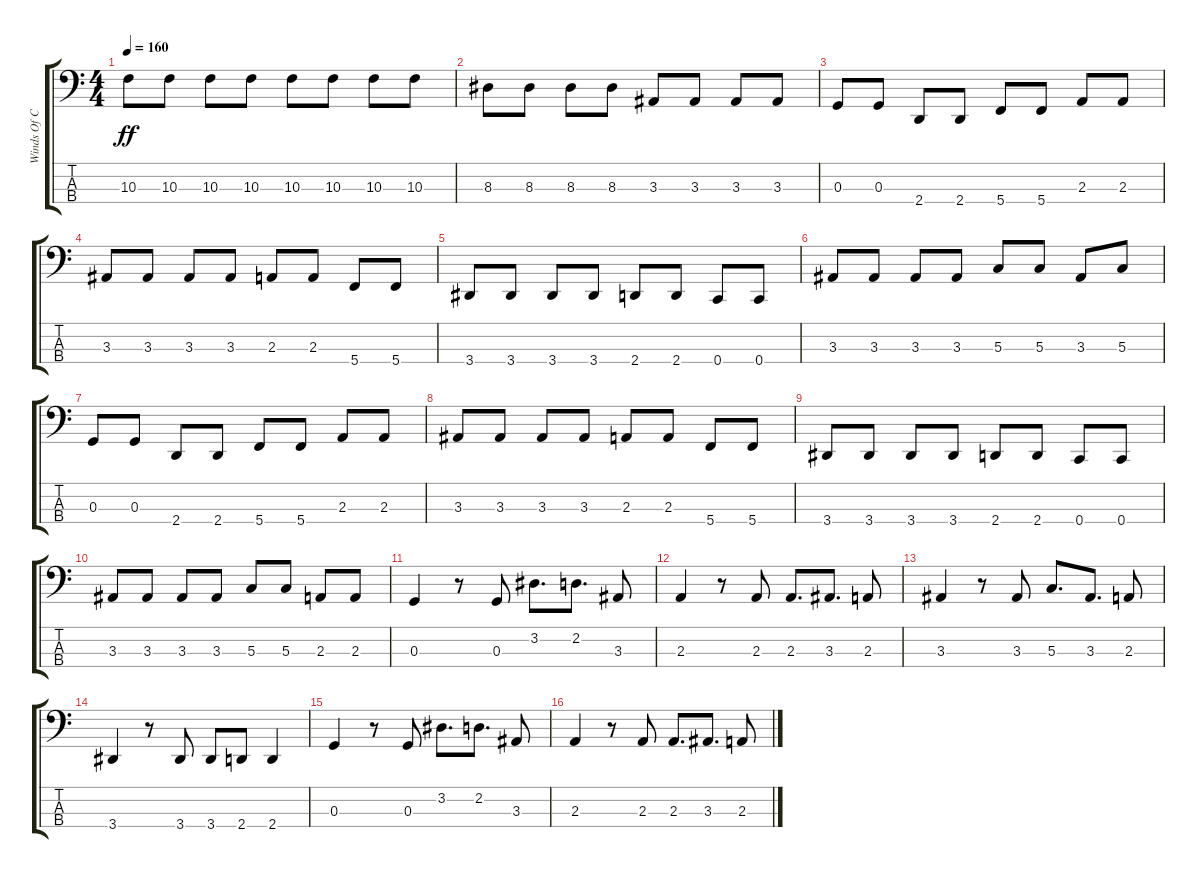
\track ("Winds Of Connor" "Winds Of C") {instrument electricbassfinger}
\staff {score tabs}
\tuning (F2 C2 G1 C1) {hide}
\ts (4 4)
\tempo 160
\clef f4
\ks c
10.3.8{dy ff} 10.3.8 10.3.8 10.3.8 10.3.8 10.3.8 10.3.8 10.3.8 |
8.3.8 8.3.8 8.3.8 8.3.8 3.3.8 3.3.8 3.3.8 3.3.8 |
0.3.8 0.3.8 2.4.8 2.4.8 5.4.8 5.4.8 2.3.8 2.3.8 |
3.3.8 3.3.8 3.3.8 3.3.8 2.3.8 2.3.8 5.4.8 5.4.8 |
3.4.8 3.4.8 3.4.8 3.4.8 2.4.8 2.4.8 0.4.8 0.4.8 |
3.3.8 3.3.8 3.3.8 3.3.8 5.3.8 5.3.8 3.3.8 5.3.8 |
0.3.8 0.3.8 2.4.8 2.4.8 5.4.8 5.4.8 2.3.8 2.3.8 |
3.3.8 3.3.8 3.3.8 3.3.8 2.3.8 2.3.8 5.4.8 5.4.8 |
3.4.8 3.4.8 3.4.8 3.4.8 2.4.8 2.4.8 0.4.8 0.4.8 |
3.3.8 3.3.8 3.3.8 3.3.8 5.3.8 5.3.8 2.3.8 2.3.8 |
0.3.4 r.8 0.3.8 3.2.8{d} 2.2.8{d} 3.3.8 |
2.3.4 r.8 2.3.8 2.3.8{d} 3.3.8{d} 2.3.8 |
3.3.4 r.8 3.3.8 5.3.8{d} 3.3.8{d} 2.3.8 |
3.4.4 r.8 3.4.8 3.4.8 2.4.8 2.4.4 |
0.3.4 r.8 0.3.8 3.2.8{d} 2.2.8{d} 3.3.8 |
2.3.4 r.8 2.3.8 2.3.8{d} 3.3.8{d} 2.3.8
